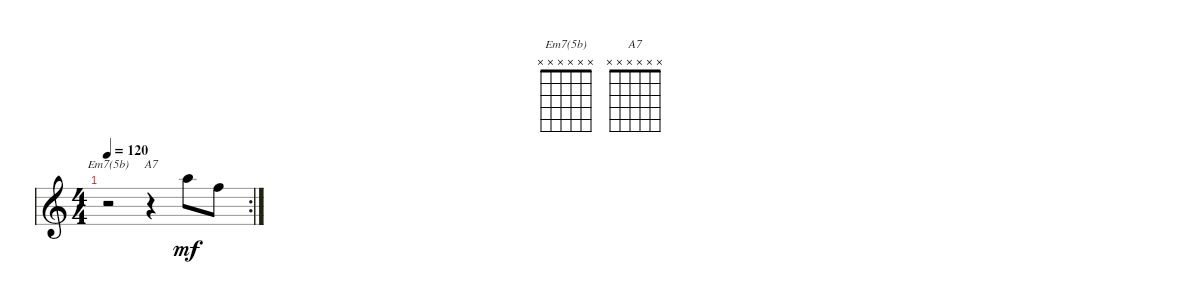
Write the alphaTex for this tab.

\defaultSystemsLayout 4
\bracketExtendMode groupsimilarinstruments
\singleTrackTrackNamePolicy hidden
\multiTrackTrackNamePolicy hidden
\otherSystemsTrackNameOrientation horizontal
\track ("Steel Guitar" "S-Gt") {instrument acousticguitarsteel}
\staff {score}
\tuning (E4 B3 G3 D3 A2 E2)
\chord ("Em7(5b)" x x x x x x)
\chord ("A7" x x x x x x)
\rc 2
\ts (4 4)
\tempo 120
\clef g2
\ks c
r.2{ch "Em7(5b)" dy mf} r.4{ch "A7"} 5.1.8 6.2.8
